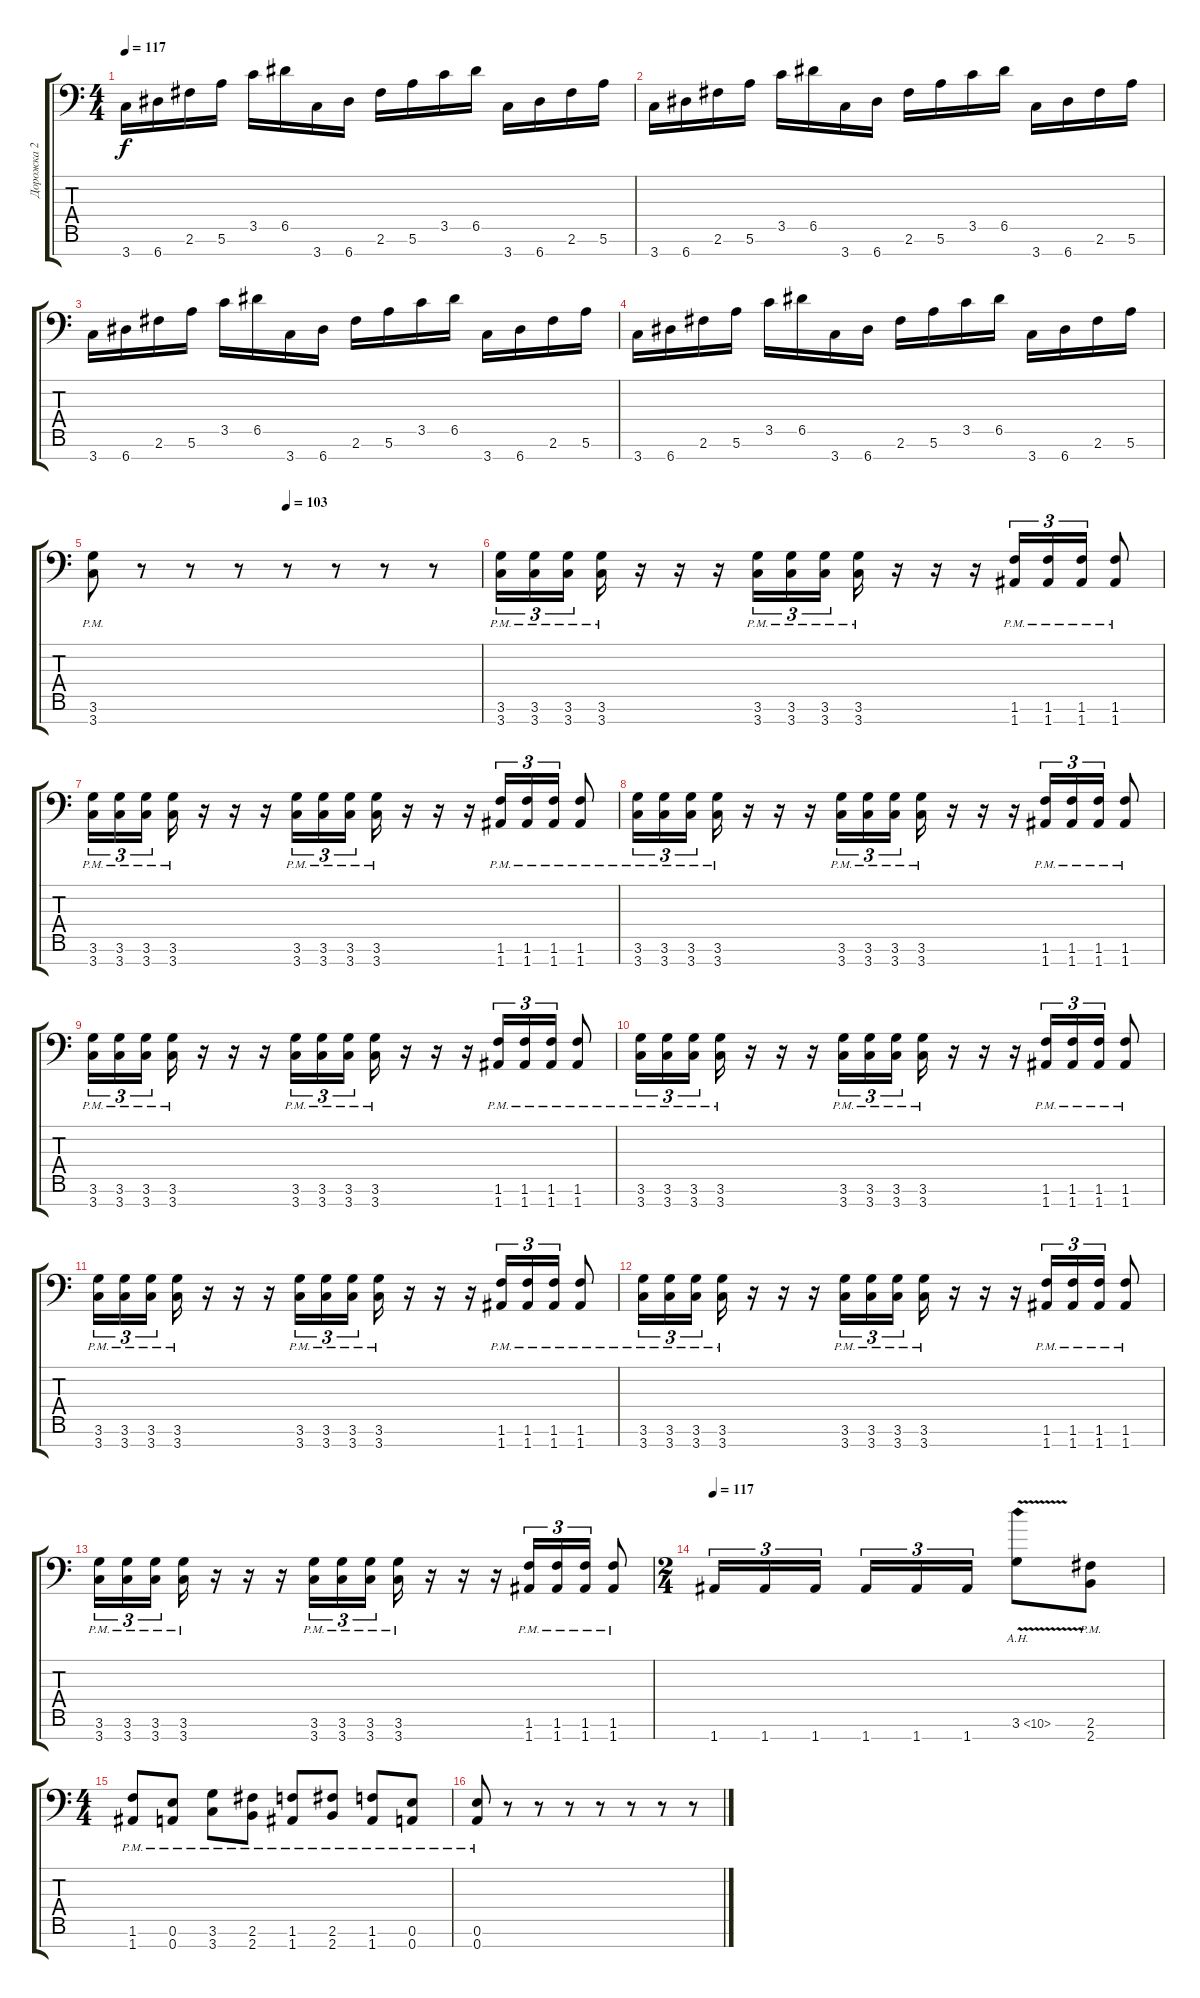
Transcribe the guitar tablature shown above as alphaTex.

\track ("Дорожка 2" "Дорожка 2") {instrument distortionguitar}
\staff {score tabs}
\tuning (E4 B3 G3 D3 A2 E2 A1) {hide}
\ts (4 4)
\tempo 117
\clef f4
\ks c
3.7.16{dy f} 6.7.16 2.6.16 5.6.16 3.5.16 6.5.16 3.7.16 6.7.16 2.6.16 5.6.16 3.5.16 6.5.16 3.7.16 6.7.16 2.6.16 5.6.16 |
3.7.16 6.7.16 2.6.16 5.6.16 3.5.16 6.5.16 3.7.16 6.7.16 2.6.16 5.6.16 3.5.16 6.5.16 3.7.16 6.7.16 2.6.16 5.6.16 |
3.7.16 6.7.16 2.6.16 5.6.16 3.5.16 6.5.16 3.7.16 6.7.16 2.6.16 5.6.16 3.5.16 6.5.16 3.7.16 6.7.16 2.6.16 5.6.16 |
3.7.16 6.7.16 2.6.16 5.6.16 3.5.16 6.5.16 3.7.16 6.7.16 2.6.16 5.6.16 3.5.16 6.5.16 3.7.16 6.7.16 2.6.16 5.6.16 |
\tempo (103 0.5)
(3.6{pm} 3.7).8 r.8 r.8 r.8 r.8 r.8 r.8 r.8 |
(3.6{pm} 3.7).16{tu (3 2)} (3.6{pm} 3.7).16{tu (3 2)} (3.6{pm} 3.7).16{tu (3 2)} (3.6{pm} 3.7).16 r.16 r.16 r.16 (3.6{pm} 3.7).16{tu (3 2)} (3.6{pm} 3.7).16{tu (3 2)} (3.6{pm} 3.7).16{tu (3 2)} (3.6{pm} 3.7).16 r.16 r.16 r.16 (1.6{pm} 1.7).16{tu (3 2)} (1.6{pm} 1.7).16{tu (3 2)} (1.6{pm} 1.7).16{tu (3 2)} (1.6{pm} 1.7).8 |
(3.6{pm} 3.7).16{tu (3 2)} (3.6{pm} 3.7).16{tu (3 2)} (3.6{pm} 3.7).16{tu (3 2)} (3.6{pm} 3.7).16 r.16 r.16 r.16 (3.6{pm} 3.7).16{tu (3 2)} (3.6{pm} 3.7).16{tu (3 2)} (3.6{pm} 3.7).16{tu (3 2)} (3.6{pm} 3.7).16 r.16 r.16 r.16 (1.6{pm} 1.7).16{tu (3 2)} (1.6{pm} 1.7).16{tu (3 2)} (1.6{pm} 1.7).16{tu (3 2)} (1.6{pm} 1.7).8 |
(3.6{pm} 3.7).16{tu (3 2)} (3.6{pm} 3.7).16{tu (3 2)} (3.6{pm} 3.7).16{tu (3 2)} (3.6{pm} 3.7).16 r.16 r.16 r.16 (3.6{pm} 3.7).16{tu (3 2)} (3.6{pm} 3.7).16{tu (3 2)} (3.6{pm} 3.7).16{tu (3 2)} (3.6{pm} 3.7).16 r.16 r.16 r.16 (1.6{pm} 1.7).16{tu (3 2)} (1.6{pm} 1.7).16{tu (3 2)} (1.6{pm} 1.7).16{tu (3 2)} (1.6{pm} 1.7).8 |
(3.6{pm} 3.7).16{tu (3 2)} (3.6{pm} 3.7).16{tu (3 2)} (3.6{pm} 3.7).16{tu (3 2)} (3.6{pm} 3.7).16 r.16 r.16 r.16 (3.6{pm} 3.7).16{tu (3 2)} (3.6{pm} 3.7).16{tu (3 2)} (3.6{pm} 3.7).16{tu (3 2)} (3.6{pm} 3.7).16 r.16 r.16 r.16 (1.6{pm} 1.7).16{tu (3 2)} (1.6{pm} 1.7).16{tu (3 2)} (1.6{pm} 1.7).16{tu (3 2)} (1.6{pm} 1.7).8 |
(3.6{pm} 3.7).16{tu (3 2)} (3.6{pm} 3.7).16{tu (3 2)} (3.6{pm} 3.7).16{tu (3 2)} (3.6{pm} 3.7).16 r.16 r.16 r.16 (3.6{pm} 3.7).16{tu (3 2)} (3.6{pm} 3.7).16{tu (3 2)} (3.6{pm} 3.7).16{tu (3 2)} (3.6{pm} 3.7).16 r.16 r.16 r.16 (1.6{pm} 1.7).16{tu (3 2)} (1.6{pm} 1.7).16{tu (3 2)} (1.6{pm} 1.7).16{tu (3 2)} (1.6{pm} 1.7).8 |
(3.6{pm} 3.7).16{tu (3 2)} (3.6{pm} 3.7).16{tu (3 2)} (3.6{pm} 3.7).16{tu (3 2)} (3.6{pm} 3.7).16 r.16 r.16 r.16 (3.6{pm} 3.7).16{tu (3 2)} (3.6{pm} 3.7).16{tu (3 2)} (3.6{pm} 3.7).16{tu (3 2)} (3.6{pm} 3.7).16 r.16 r.16 r.16 (1.6{pm} 1.7).16{tu (3 2)} (1.6{pm} 1.7).16{tu (3 2)} (1.6{pm} 1.7).16{tu (3 2)} (1.6{pm} 1.7).8 |
(3.6{pm} 3.7).16{tu (3 2)} (3.6{pm} 3.7).16{tu (3 2)} (3.6{pm} 3.7).16{tu (3 2)} (3.6{pm} 3.7).16 r.16 r.16 r.16 (3.6{pm} 3.7).16{tu (3 2)} (3.6{pm} 3.7).16{tu (3 2)} (3.6{pm} 3.7).16{tu (3 2)} (3.6{pm} 3.7).16 r.16 r.16 r.16 (1.6{pm} 1.7).16{tu (3 2)} (1.6{pm} 1.7).16{tu (3 2)} (1.6{pm} 1.7).16{tu (3 2)} (1.6{pm} 1.7).8 |
(3.6{pm} 3.7).16{tu (3 2)} (3.6{pm} 3.7).16{tu (3 2)} (3.6{pm} 3.7).16{tu (3 2)} (3.6{pm} 3.7).16 r.16 r.16 r.16 (3.6{pm} 3.7).16{tu (3 2)} (3.6{pm} 3.7).16{tu (3 2)} (3.6{pm} 3.7).16{tu (3 2)} (3.6{pm} 3.7).16 r.16 r.16 r.16 (1.6{pm} 1.7).16{tu (3 2)} (1.6{pm} 1.7).16{tu (3 2)} (1.6{pm} 1.7).16{tu (3 2)} (1.6{pm} 1.7).8 |
\ts (2 4)
\tempo 117
1.7.16{tu (3 2)} 1.7.16{tu (3 2)} 1.7.16{tu (3 2)} 1.7.16{tu (3 2)} 1.7.16{tu (3 2)} 1.7.16{tu (3 2)} 3.6{ah 7 v}.8 (2.6{pm} 2.7).8 |
\ts (4 4)
(1.6{pm} 1.7).8 (0.6{pm} 0.7).8 (3.6{pm} 3.7).8 (2.6{pm} 2.7).8 (1.6{pm} 1.7).8 (2.6{pm} 2.7).8 (1.6{pm} 1.7).8 (0.6{pm} 0.7).8 |
(0.6{pm} 0.7).8 r.8 r.8 r.8 r.8 r.8 r.8 r.8
